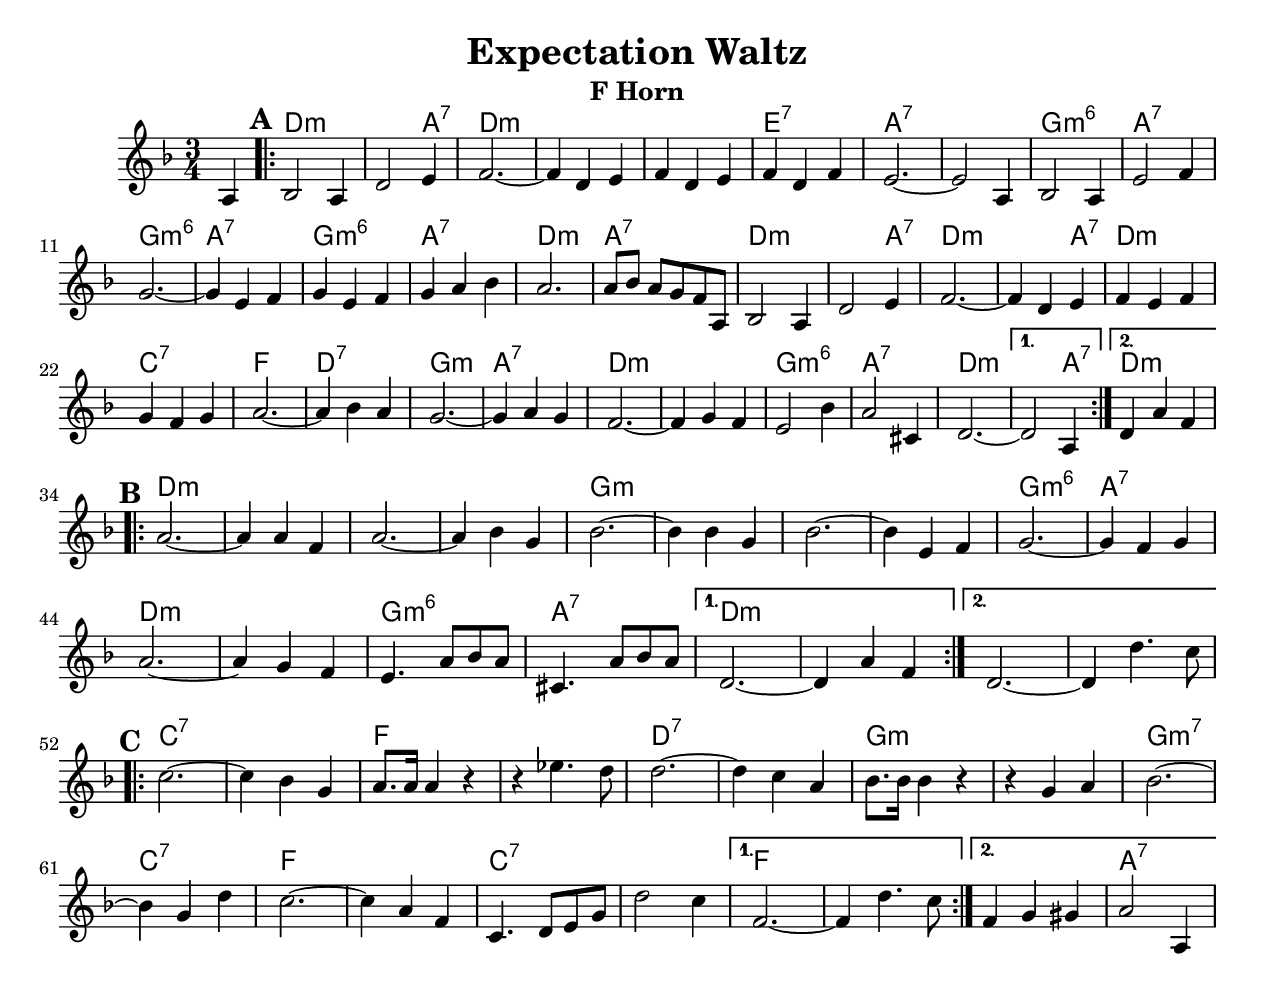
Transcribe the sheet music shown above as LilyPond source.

\version "2.18.0"
\include "english.ly"
\pointAndClickOff
\paper{
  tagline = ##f
  print-all-headers = ##t
  #(set-paper-size "letter")
}

date = #(strftime "%d-%m-%Y" (localtime (current-time)))

%\markup{ \italic{ " Updated " \date  }  }

%\markup{ Got something to say? }

%#################################### Melody ########################
melody = \relative c' {
  \clef treble
  \key d \minor
  \time 3/4
  \set Score.markFormatter = #format-mark-box-alphabet

  \partial 4*1 a4  %lead in notes

  \repeat volta 2{
    \mark \default
    bf2 a4
    d2 e4
    f2.~
    f4 d e

    f4 d e
    f4 d f
    e2. ~ % (f4) %check if f  is correct
    e2 a,4|

    bf2 a4
    e'2 f4
    g2. ~
    g4 e f|  %12

    g4 e f
    g4 a bf
    a2.
    a8 [bf] a g f a,

    bf2 a4
    d2 e4
    f2.~
    f4 d e

    f4 e f
    g4 f g
    a2.~
    a4 bf a

    g2.~ g4 a g
    f2.~f4 g f
    e2 bf'4
    a2 cs,4

    d2.~
  }
  \alternative { { d2 a4}{d4 a' f } }
  \break
  \repeat volta 2{
    \mark \default
    a2.~
    a4 a f
    a2.~
    a4 bf g

    bf2.~   %38
    bf4 bf g
    bf2.~
    bf4 e, f|

    g2.~
    g4 f g
    a2.~
    a4 g f

    e4. a8 bf a
    cs,4. a'8 bf a

  }
  \alternative {
    {
      d,2.~
      d4 a' f
    }
    {
      d2.~
      d4 d'4. c8
    }
  }
  \break
  \repeat volta 2{
    \mark \default
    c2.~
    c4 bf g
    a8. a16 a4 r|
    r4 ef'4. d8

    d2.~
    d4 c a
    bf8. bf16 bf4 r|
    r4 g a

    bf2.~
    bf4 g   d'
    c2.~
    c4 a f

    c4. d8 e g
    d'2 c4
  }
  \alternative {
    {
      f,2.~
      f4 d'4. c8
    }
    {
      f,4 g gs
      a2 a,4
    }
  }
}
%################################# Lyrics #####################
%\addlyrics{  }
%################################# Chords #######################
harmonies =\chordmode {
  s4
  d4*5:m

  a4:7
  d4*9:m
  e4*3:7
  a4*6:7
  g4*3:m6
  a4*3:7
  g4*3:m6
  a4*3:7
  g4*3:m6
  a4*3:7
  d4*3:m

  a4*3:7
  d4*5:m
  a4:7
  d4*5:m

  a4:7
  d4*3:m
  c4*3:7
  f4*3 % r2

  d4*3:7
  g4*3:m
  a4*3:7
  d4*6:m

  g4*3:m6
  a4*3:7
  d4*5:m

  a4:7
  d4*3:m
  %B
  d4*12:m

  g4*12:m
  g4*3:m6
  a4*3:7
  d4*6:m

  g4*3:m6
  a4*3:7
  d4*12:m

  %c
  c4*6:7

  f4*6

  d4*6:7

  g4*6:m

  g4*3:m7
  c4*3:7
  f4*6
  %f2

  c4*6:7

  f4*9

  a4*3:7


}

\score {
  <<
    \new ChordNames {
      \set chordChanges = ##f
      \harmonies
    }
    \new Staff
    \melody
  >>
  \header{
    title= "Expectation Waltz"
    subtitle=""
    composer= ""
    instrument = "F Horn"
    arranger= ""
  }
  \layout{indent = 1.0\cm}
  \midi {
    \tempo 4 = 120

    % \midi { }
  }
}
%{
  % more verses:
  \markup{}
  \markup {
  \fill-line {
  \hspace #0.1 % distance from left margin
  \column {
  \line { "1."
  \column {
  ""
  }
  }
  \hspace #0.2 % vertical distance between verses
  \line { "2."
  \column {
  ""
  }
  }
  }
  \hspace #0.1  % horiz. distance between columns
  \column {
  \line { "3."
  \column {
  ""
  }
  }
  \hspace #0.2 % distance between verses
  \line { "4."
  \column {
  ""
  }
  }
  }
  \hspace #0.1 % distance to right margin
  }
  }

%}


%{
convert-ly (GNU LilyPond) 2.16.2  convert-ly: Processing `'...
Applying conversion: 2.15.7, 2.15.9, 2.15.10, 2.15.16, 2.15.17,
2.15.18, 2.15.19, 2.15.20, 2.15.25, 2.15.32, 2.15.39, 2.15.40,
2.15.42, 2.15.43, 2.16.0
%}
